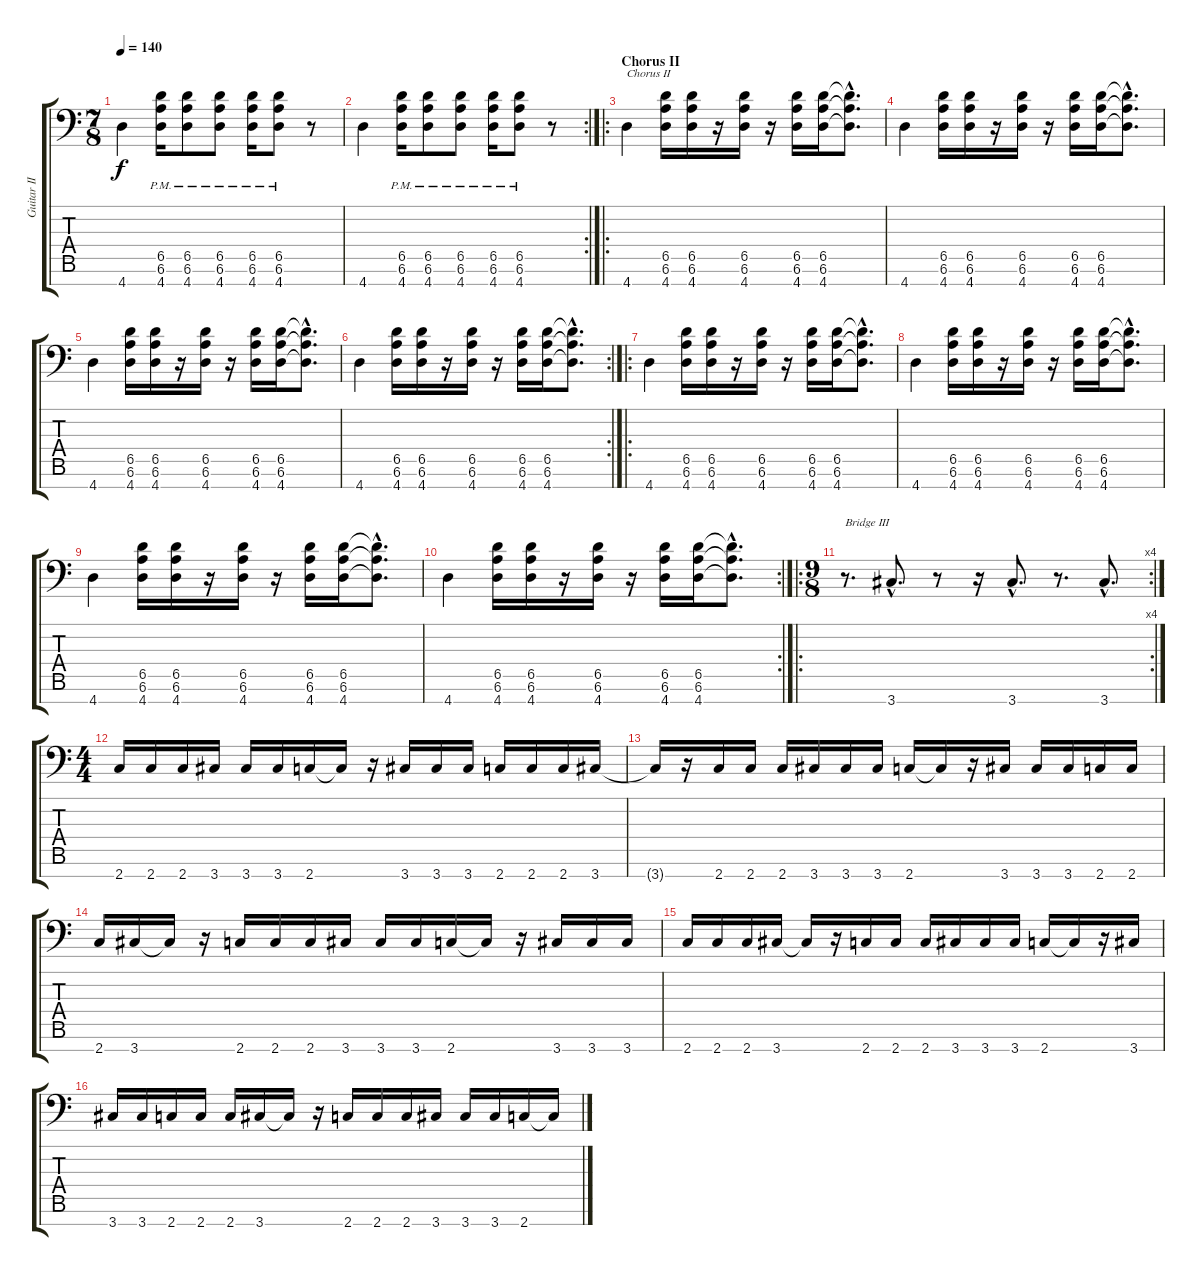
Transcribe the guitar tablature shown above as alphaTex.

\track ("Guitar II [Martin Hagstrom]" "Guitar II ") {instrument distortionguitar}
\staff {score tabs}
\tuning (Eb4 Bb3 Gb3 Db3 Ab2 Eb2 Bb1) {hide}
\ts (7 8)
\tempo 140
\clef f4
\ks c
4.7.4{dy f} (6.5{pm} 6.6{pm} 4.7{pm}).16 (6.5{pm} 6.6{pm} 4.7{pm}).8 (6.5{pm} 6.6{pm} 4.7{pm}).8 (6.5{pm} 6.6{pm} 4.7{pm}).16 (6.5{pm} 6.6{pm} 4.7{pm}).8 r.8 |
\rc 2
4.7.4 (6.5{pm} 6.6{pm} 4.7{pm}).16 (6.5{pm} 6.6{pm} 4.7{pm}).8 (6.5{pm} 6.6{pm} 4.7{pm}).8 (6.5{pm} 6.6{pm} 4.7{pm}).16 (6.5{pm} 6.6{pm} 4.7{pm}).8 r.8 |
\ro
\section ("" "Chorus II")
4.7.4{txt "Chorus II"} (6.5 6.6 4.7).16 (6.5 6.6 4.7).16 r.16 (6.5 6.6 4.7).16 r.16 (6.5 6.6 4.7).16 (6.5 6.6 4.7).16 (6.5{hac t} 6.6{hac t} 4.7{hac t}).8{d} |
4.7.4 (6.5 6.6 4.7).16 (6.5 6.6 4.7).16 r.16 (6.5 6.6 4.7).16 r.16 (6.5 6.6 4.7).16 (6.5 6.6 4.7).16 (6.5{hac t} 6.6{hac t} 4.7{hac t}).8{d} |
4.7.4 (6.5 6.6 4.7).16 (6.5 6.6 4.7).16 r.16 (6.5 6.6 4.7).16 r.16 (6.5 6.6 4.7).16 (6.5 6.6 4.7).16 (6.5{hac t} 6.6{hac t} 4.7{hac t}).8{d} |
\rc 2
4.7.4 (6.5 6.6 4.7).16 (6.5 6.6 4.7).16 r.16 (6.5 6.6 4.7).16 r.16 (6.5 6.6 4.7).16 (6.5 6.6 4.7).16 (6.5{hac t} 6.6{hac t} 4.7{hac t}).8{d} |
\ro
4.7.4 (6.5 6.6 4.7).16 (6.5 6.6 4.7).16 r.16 (6.5 6.6 4.7).16 r.16 (6.5 6.6 4.7).16 (6.5 6.6 4.7).16 (6.5{hac t} 6.6{hac t} 4.7{hac t}).8{d} |
4.7.4 (6.5 6.6 4.7).16 (6.5 6.6 4.7).16 r.16 (6.5 6.6 4.7).16 r.16 (6.5 6.6 4.7).16 (6.5 6.6 4.7).16 (6.5{hac t} 6.6{hac t} 4.7{hac t}).8{d} |
4.7.4 (6.5 6.6 4.7).16 (6.5 6.6 4.7).16 r.16 (6.5 6.6 4.7).16 r.16 (6.5 6.6 4.7).16 (6.5 6.6 4.7).16 (6.5{hac t} 6.6{hac t} 4.7{hac t}).8{d} |
\rc 2
4.7.4 (6.5 6.6 4.7).16 (6.5 6.6 4.7).16 r.16 (6.5 6.6 4.7).16 r.16 (6.5 6.6 4.7).16 (6.5 6.6 4.7).16 (6.5{hac t} 6.6{hac t} 4.7{hac t}).8{d} |
\ro
\rc 4
\ts (9 8)
r.8{d txt "Bridge III"} 3.7{hac}.8{d} r.8 r.16 3.7{hac}.8{d} r.8{d} 3.7{hac}.8{d} |
\ts (4 4)
2.7.16 2.7.16 2.7.16 3.7.16 3.7.16 3.7.16 2.7.16 2.7{t}.16 r.16 3.7.16 3.7.16 3.7.16 2.7.16 2.7.16 2.7.16 3.7.16 |
3.7{t}.16 r.16 2.7.16 2.7.16 2.7.16 3.7.16 3.7.16 3.7.16 2.7.16 2.7{t}.16 r.16 3.7.16 3.7.16 3.7.16 2.7.16 2.7.16 |
2.7.16 3.7.16 3.7{t}.16 r.16 2.7.16 2.7.16 2.7.16 3.7.16 3.7.16 3.7.16 2.7.16 2.7{t}.16 r.16 3.7.16 3.7.16 3.7.16 |
2.7.16 2.7.16 2.7.16 3.7.16 3.7{t}.16 r.16 2.7.16 2.7.16 2.7.16 3.7.16 3.7.16 3.7.16 2.7.16 2.7{t}.16 r.16 3.7.16 |
3.7.16 3.7.16 2.7.16 2.7.16 2.7.16 3.7.16 3.7{t}.16 r.16 2.7.16 2.7.16 2.7.16 3.7.16 3.7.16 3.7.16 2.7.16 2.7{t}.16
